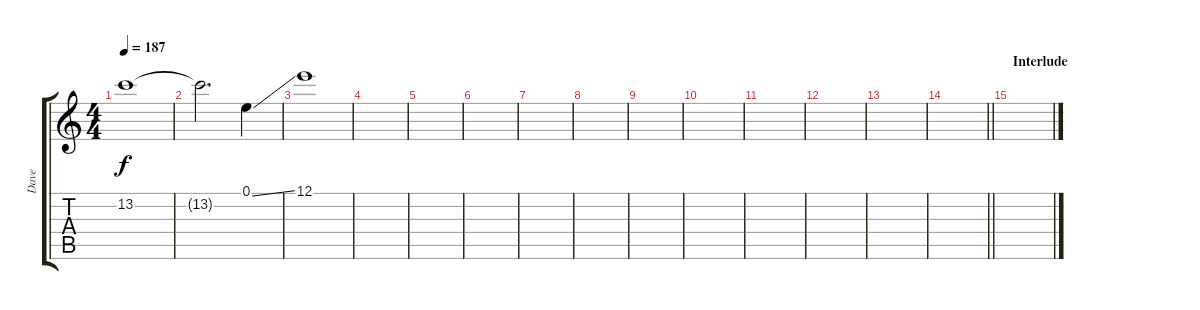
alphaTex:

\track ("Dave" "Dave") {instrument distortionguitar}
\staff {score tabs}
\tuning (E4 B3 G3 D3 A2 E2) {hide}
\ts (4 4)
\tempo 187
\clef g2
\ks c
13.2{t}.1{dy f} |
13.2{t}.2{d} 0.1{ss}.4 |
12.1.1 |
|
|
|
|
|
|
|
|
|
|
\barLineRight lightlight
|
\section ("" "Interlude")
